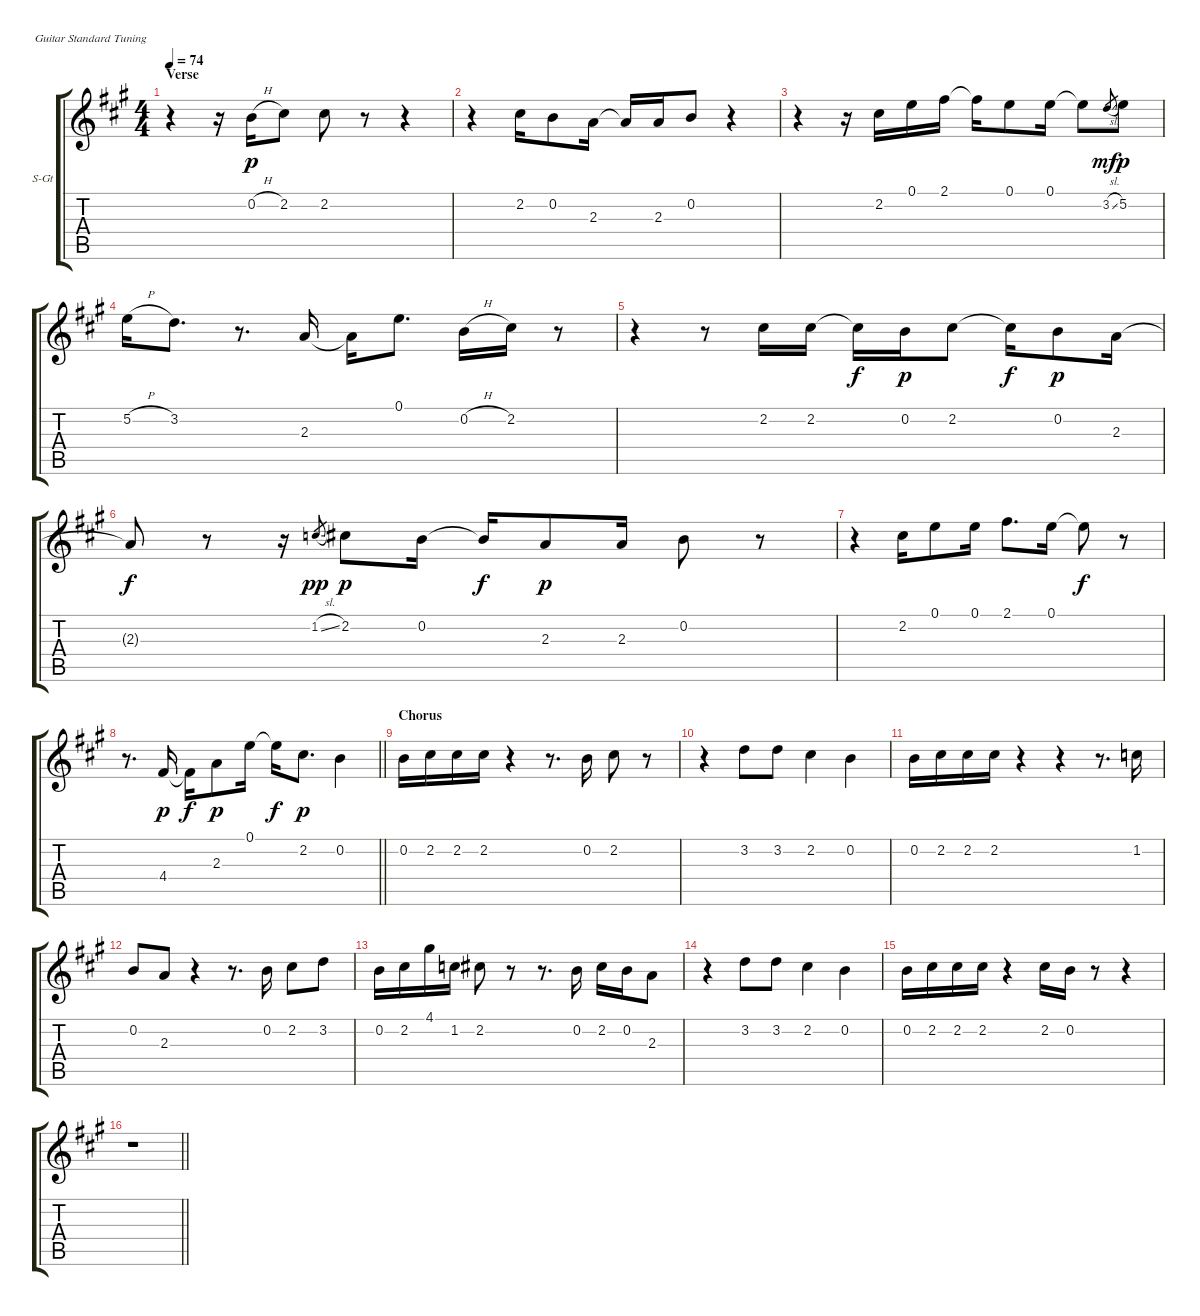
\bracketExtendMode groupsimilarinstruments
\firstSystemTrackNameOrientation horizontal
\otherSystemsTrackNameOrientation horizontal
\track ("Vocal (lead)" "S-Gt") {instrument accordion}
\staff {score tabs}
\tuning (E4 B3 G3 D3 A2 E2)
\displaytranspose 12
\ts (4 4)
\section ("" "Verse")
\tempo 74
\clef g2
\ks a
r.4{dy p} r.16 0.2{h}.16 2.2.8 2.2.8 r.8 r.4 |
r.4 2.2.16 0.2.8 2.3.16 2.3{t}.16 2.3.16 0.2.8 r.4 |
r.4 r.16 2.2.16 0.1.16 2.1.16 2.1{t}.16 0.1.8 0.1.16 0.1{t}.8 3.2{sl}.8{gr dy mf} 5.2.8{dy p} |
5.2{h}.16 3.2.8{d} r.8{d} 2.3.16 2.3{t}.16 0.1.8{d} 0.2{h}.16 2.2.16 r.8 |
r.4 r.8 2.2.16 2.2.16 2.2{t}.16{dy f} 0.2.16{dy p} 2.2.8 2.2{t}.16{dy f} 0.2.8{dy p} 2.3.16 |
2.3{t}.8{dy f} r.8 r.16 1.2{sl}.8{gr dy pp} 2.2.8{dy p} 0.2.16 0.2{t}.16{dy f} 2.3.8{dy p} 2.3.16 0.2.8 r.8 |
r.4 2.2.16 0.1.8 0.1.16 2.1.8{d} 0.1.16 0.1{t}.8{dy f} r.8 |
\barLineRight lightlight
r.8{d} 4.4.16{dy p} 4.4{t}.16{dy f} 2.3.8{dy p} 0.1.16 0.1{t}.16{dy f} 2.2.8{d dy p} 0.2.4 |
\section ("" "Chorus")
0.2.16 2.2.16 2.2.16 2.2.16 r.4 r.8{d} 0.2.16 2.2.8 r.8 |
r.4 3.2.8 3.2.8 2.2.4 0.2.4 |
0.2.16 2.2.16 2.2.16 2.2.16 r.4 r.4 r.8{d} 1.2.16 |
0.2.8 2.3.8 r.4 r.8{d} 0.2.16 2.2.8 3.2.8 |
0.2.16 2.2.16 4.1.16 1.2.16 2.2.8 r.8 r.8{d} 0.2.16 2.2.16 0.2.16 2.3.8 |
r.4 3.2.8 3.2.8 2.2.4 0.2.4 |
0.2.16 2.2.16 2.2.16 2.2.16 r.4 2.2.16 0.2.16 r.8 r.4 |
\barLineRight lightlight
r.1
